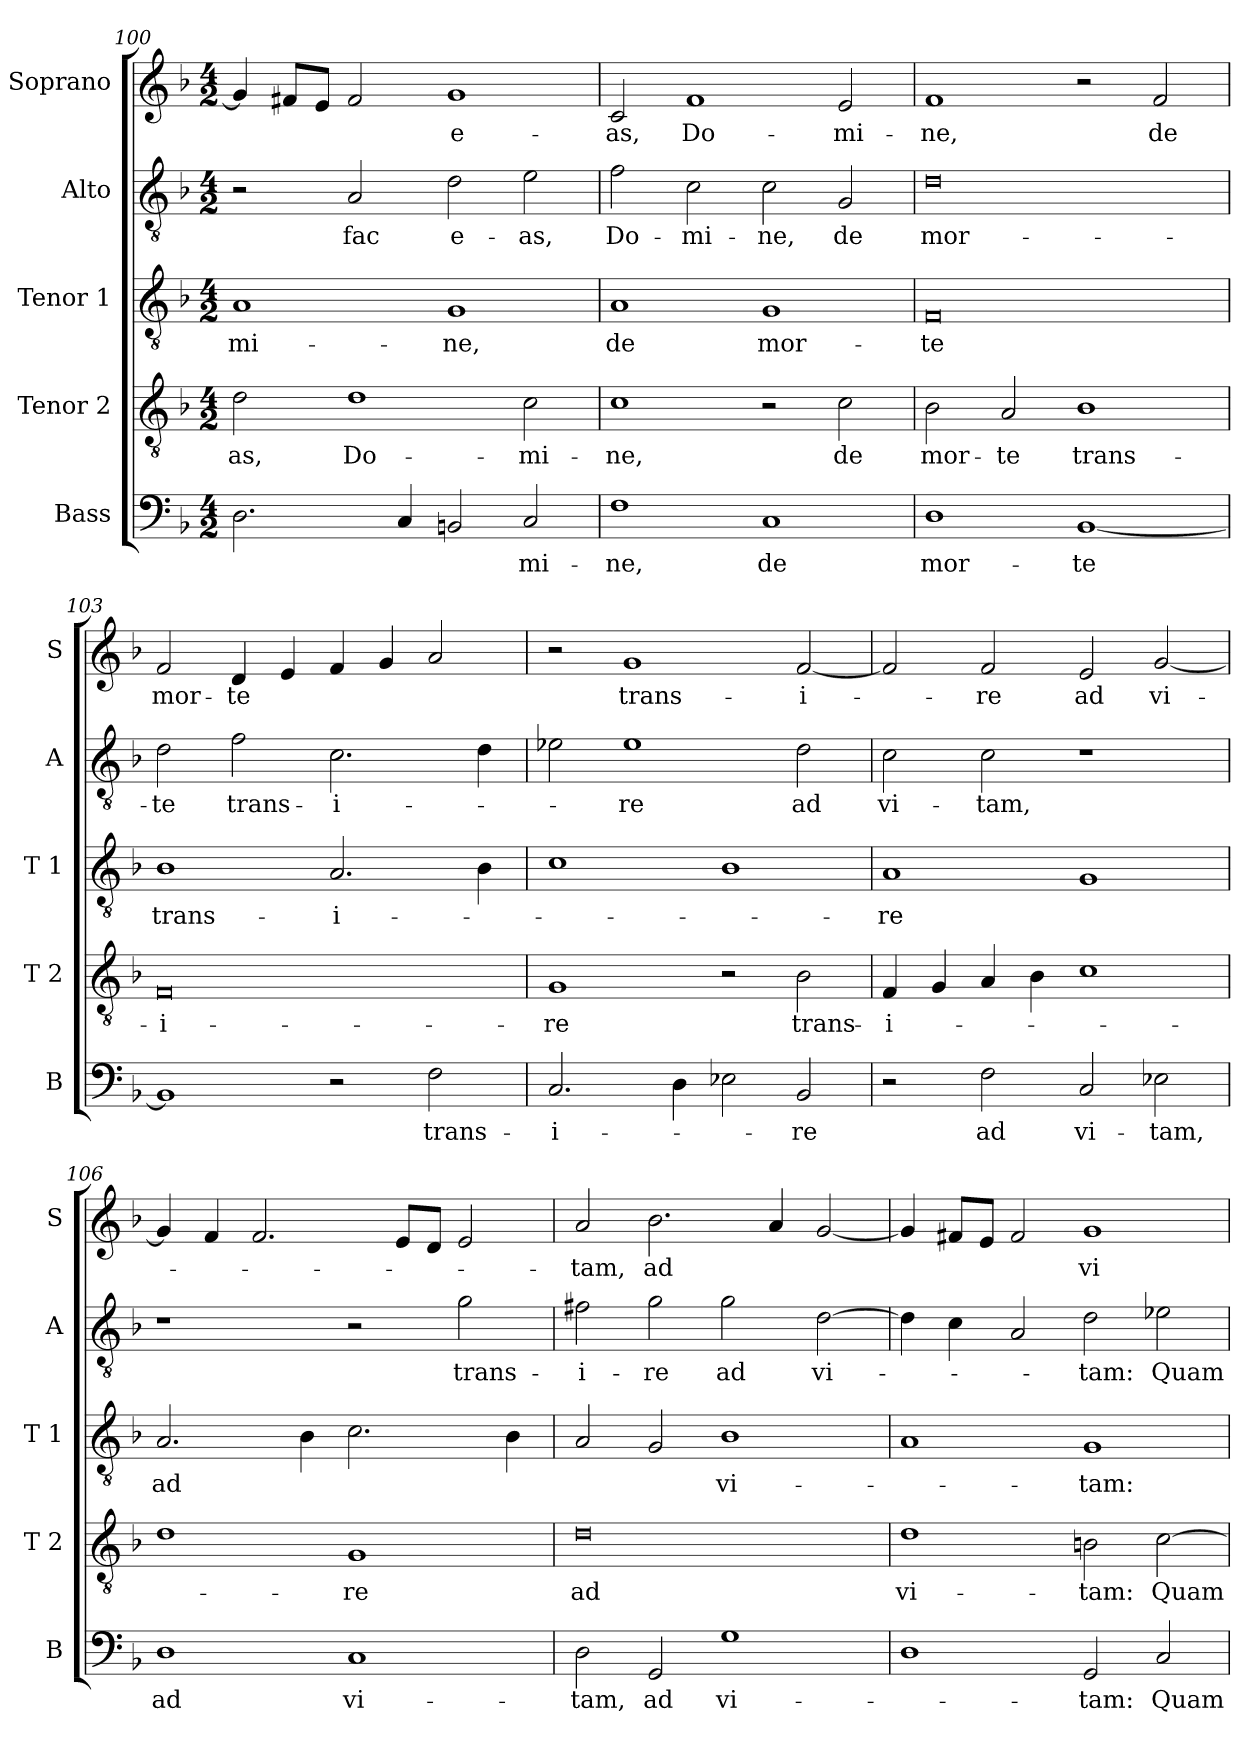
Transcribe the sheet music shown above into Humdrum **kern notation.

**kern	**text	**kern	**text	**kern	**text	**kern	**text	**kern	**text
*part5	*part5	*part4	*part4	*part3	*part3	*part2	*part2	*part1	*part1
*staff5	*staff5	*staff4	*staff4	*staff3	*staff3	*staff2	*staff2	*staff1	*staff1
*I"Bass	*	*I"Tenor 2	*	*I"Tenor 1	*	*I"Alto	*	*I"Soprano	*
*I'B	*	*I'T 2	*	*I'T 1	*	*I'A	*	*I'S	*
*clefF4	*	*clefGv2	*	*clefGv2	*	*clefGv2	*	*clefG2	*
*k[b-]	*	*k[b-]	*	*k[b-]	*	*k[b-]	*	*k[b-]	*
*F:	*	*F:	*	*F:	*	*F:	*	*F:	*
*M4/2	*	*M4/2	*	*M4/2	*	*M4/2	*	*M4/2	*
=100	=100	=100	=100	=100	=100	=100	=100	=100	=100
!	!	!	!LO:LY:b	!	!LO:LY:b	!	!	!	!
2.D\	.	2d\	-as,	1A	-mi-	2r	.	4g/]	.
.	.	.	.	.	.	.	.	8f#X/L	.
.	.	.	.	.	.	.	.	8e/J	.
!	!	!	!LO:LY:b	!	!	!	!LO:LY:b	!	!
.	.	1d	Do-	.	.	2A/	fac	2f#/	.
4C/	.	.	.	.	.	.	.	.	.
!	!	!	!	!	!LO:LY:b	!	!LO:LY:b	!	!LO:LY:b
2BBn/	.	.	.	1G	-ne,	2d\	e-	1g	e-
!	!LO:LY:b	!	!LO:LY:b	!	!	!	!LO:LY:b	!	!
2C/	-mi-	2c\	-mi-	.	.	2e\	-as,	.	.
!!LO:PB:g=z
=101	=101	=101	=101	=101	=101	=101	=101	=101	=101
!	!LO:LY:b	!	!LO:LY:b	!	!LO:LY:b	!	!LO:LY:b	!	!LO:LY:b
1F	-ne,	1c	-ne,	1A	de	2f\	Do-	2c/	-as,
!	!	!	!	!	!	!	!LO:LY:b	!	!LO:LY:b
.	.	.	.	.	.	2c\	-mi-	1f	Do-
!	!LO:LY:b	!	!	!	!LO:LY:b	!	!LO:LY:b	!	!
1C	de	2r	.	1G	mor-	2c\	-ne,	.	.
!	!	!	!LO:LY:b	!	!	!	!LO:LY:b	!	!LO:LY:b
.	.	2c\	de	.	.	2G/	de	2e/	-mi-
=102	=102	=102	=102	=102	=102	=102	=102	=102	=102
!	!LO:LY:b	!	!LO:LY:b	!	!LO:LY:b	!	!LO:LY:b	!	!LO:LY:b
1D	mor-	2B-\	mor-	0F	-te	0d	mor-	1f	-ne,
!	!	!	!LO:LY:b	!	!	!	!	!	!
.	.	2A/	-te	.	.	.	.	.	.
!	!LO:LY:b	!	!LO:LY:b	!	!	!	!	!	!
[1BB-	-te	1B-	trans-	.	.	.	.	2r	.
!	!	!	!	!	!	!	!	!	!LO:LY:b
.	.	.	.	.	.	.	.	2f/	de
=103	=103	=103	=103	=103	=103	=103	=103	=103	=103
!	!	!	!LO:LY:b	!	!LO:LY:b	!	!LO:LY:b	!	!LO:LY:b
1BB-]	.	0F	-i-	1B-	trans-	2d\	-te	2f/	mor-
!	!	!	!	!	!	!	!LO:LY:b	!	!LO:LY:b
.	.	.	.	.	.	2f\	trans-	4d/	-te
.	.	.	.	.	.	.	.	4e/	.
!	!	!	!	!	!LO:LY:b	!	!LO:LY:b	!	!
2r	.	.	.	2.A/	-i-	2.c\	-i-	4f/	.
.	.	.	.	.	.	.	.	4g/	.
!	!LO:LY:b	!	!	!	!	!	!	!	!
2F\	trans-	.	.	.	.	.	.	2a/	.
.	.	.	.	4B-\	.	4d\	.	.	.
=104	=104	=104	=104	=104	=104	=104	=104	=104	=104
!	!LO:LY:b	!	!LO:LY:b	!	!	!	!	!	!
2.C/	-i-	1G	-re	1c	.	2e-X\	.	2r	.
!	!	!	!	!	!	!	!LO:LY:b	!	!LO:LY:b
.	.	.	.	.	.	1e-	-re	1g	trans-
4D\	.	.	.	.	.	.	.	.	.
2E-X\	.	2r	.	1B-	.	.	.	.	.
!	!LO:LY:b	!	!LO:LY:b	!	!	!	!LO:LY:b	!	!LO:LY:b
2BB-/	-re	2B-\	trans-	.	.	2d\	ad	[2f/	-i-
=105	=105	=105	=105	=105	=105	=105	=105	=105	=105
!	!	!	!LO:LY:b	!	!LO:LY:b	!	!LO:LY:b	!	!
2r	.	4F/	-i-	1A	-re	2c\	vi-	2f/]	.
.	.	4G/	.	.	.	.	.	.	.
!	!LO:LY:b	!	!	!	!	!	!LO:LY:b	!	!LO:LY:b
2F\	ad	4A/	.	.	.	2c\	-tam,	2f/	-re
.	.	4B-\	.	.	.	.	.	.	.
!	!LO:LY:b	!	!	!	!	!	!	!	!LO:LY:b
2C/	vi-	1c	.	1G	.	1r	.	2e/	ad
!	!LO:LY:b	!	!	!	!	!	!	!	!LO:LY:b
2E-X\	-tam,	.	.	.	.	.	.	[2g/	vi-
!!LO:LB:g=z
=106	=106	=106	=106	=106	=106	=106	=106	=106	=106
!	!LO:LY:b	!	!	!	!LO:LY:b	!	!	!	!
1D	ad	1d	.	2.A/	ad	1r	.	4g/]	.
.	.	.	.	.	.	.	.	4f/	.
.	.	.	.	.	.	.	.	2.f/	.
.	.	.	.	4B-\	.	.	.	.	.
!	!LO:LY:b	!	!LO:LY:b	!	!	!	!	!	!
1C	vi-	1G	-re	2.c\	.	2r	.	.	.
.	.	.	.	.	.	.	.	8e/L	.
.	.	.	.	.	.	.	.	8d/J	.
!	!	!	!	!	!	!	!LO:LY:b	!	!
.	.	.	.	.	.	2g\	trans-	2e/	.
.	.	.	.	4B-\	.	.	.	.	.
=107	=107	=107	=107	=107	=107	=107	=107	=107	=107
!	!LO:LY:b	!	!LO:LY:b	!	!	!	!LO:LY:b	!	!LO:LY:b
2D\	-tam,	0d	ad	2A/	.	2f#X\	-i-	2a/	-tam,
!	!LO:LY:b	!	!	!	!	!	!LO:LY:b	!	!LO:LY:b
2GG/	ad	.	.	2G/	.	2g\	-re	2.b-\	ad
!	!LO:LY:b	!	!	!	!LO:LY:b	!	!LO:LY:b	!	!
1G	vi-	.	.	1B-	vi-	2g\	ad	.	.
.	.	.	.	.	.	.	.	4a/	.
!	!	!	!	!	!	!	!LO:LY:b	!	!
.	.	.	.	.	.	[2d\	vi-	[2g/	.
=108	=108	=108	=108	=108	=108	=108	=108	=108	=108
!	!	!	!LO:LY:b	!	!	!	!	!	!
1D	.	1d	vi-	1A	.	4d\]	.	4g/]	.
.	.	.	.	.	.	4c\	.	8f#X/L	.
.	.	.	.	.	.	.	.	8e/J	.
.	.	.	.	.	.	2A/	.	2f#/	.
!	!LO:LY:b	!	!LO:LY:b	!	!LO:LY:b	!	!LO:LY:b	!	!LO:LY:b
2GG/	-tam:	2Bn\	-tam:	1G	-tam:	2d\	-tam:	1g	vi-
!	!LO:LY:b	!	!LO:LY:b	!	!	!	!LO:LY:b	!	!
2C/	Quam	[2c\	Quam	.	.	2e-X\	Quam	.	.
=	=	=	=	=	=	=	=	=	=
*-	*-	*-	*-	*-	*-	*-	*-	*-	*-
